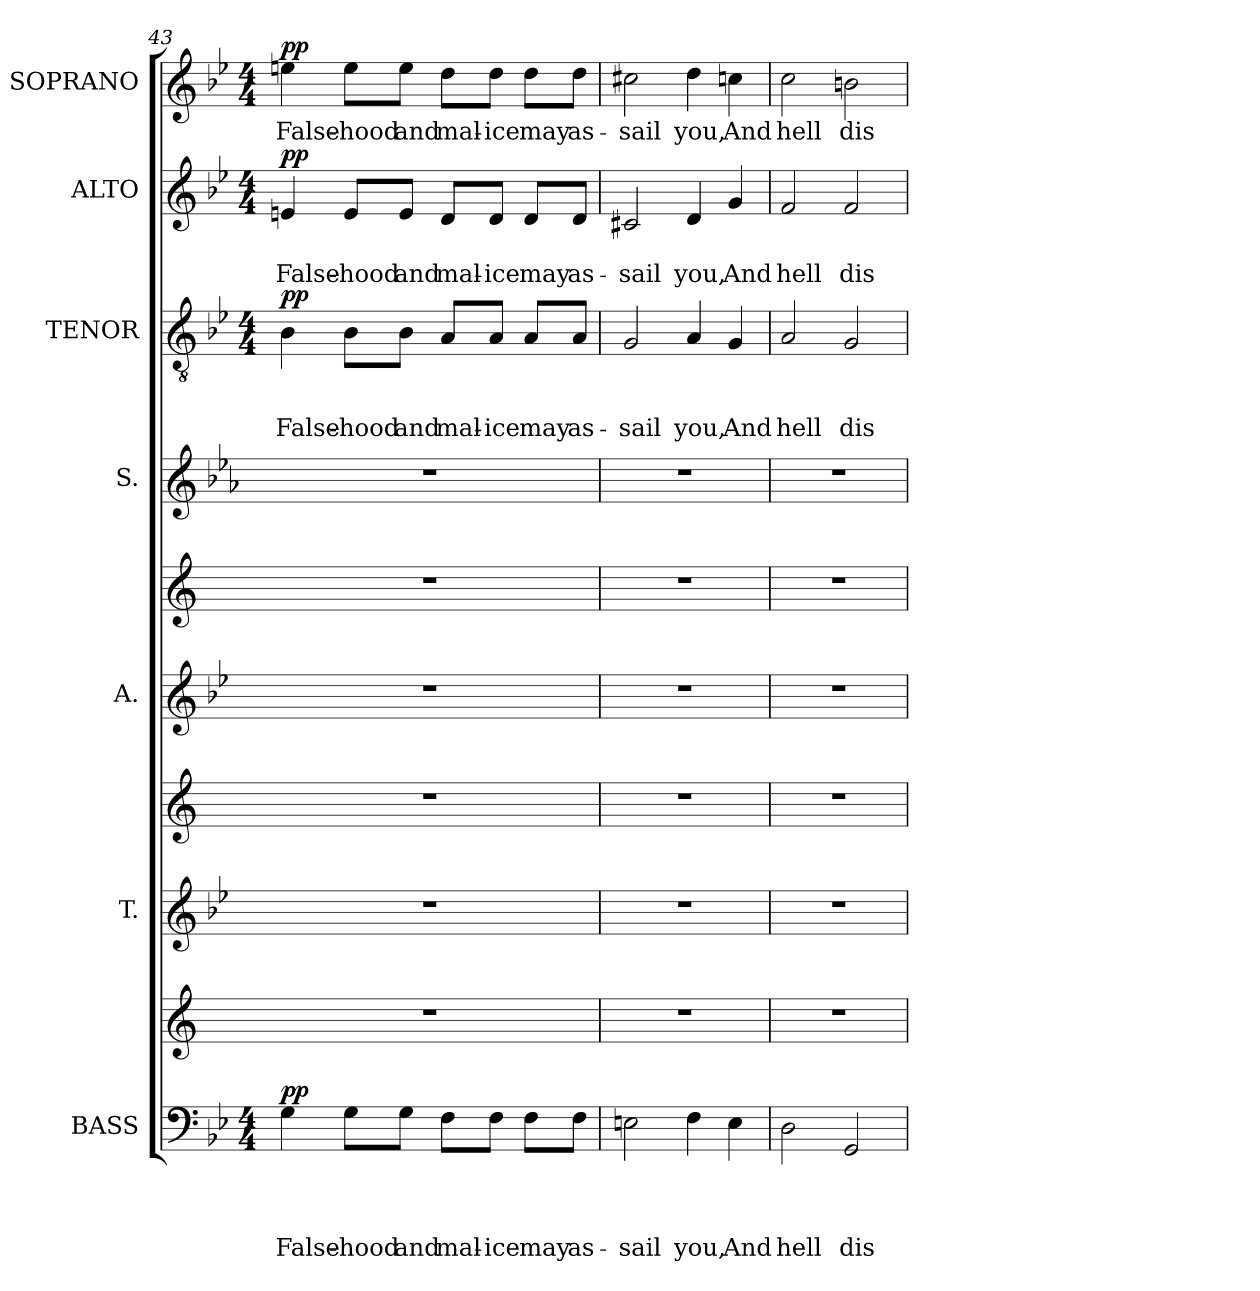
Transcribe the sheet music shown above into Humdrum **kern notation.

**kern	**text	**text	**text	**text	**dynam	**kern	**kern	**kern	**kern	**kern	**kern	**kern	**text	**text	**text	**dynam	**kern	**text	**text	**dynam	**kern	**text	**dynam
*part10	*part10	*part10	*part10	*part10	*part10	*part9	*part8	*part7	*part6	*part5	*part4	*part3	*part3	*part3	*part3	*part3	*part2	*part2	*part2	*part2	*part1	*part1	*part1
*staff10	*staff10	*staff10	*staff10	*staff10	*staff10	*staff9	*staff8	*staff7	*staff6	*staff5	*staff4	*staff3	*staff3	*staff3	*staff3	*staff3	*staff2	*staff2	*staff2	*staff2	*staff1	*staff1	*staff1
*I"BASS	*	*	*	*	*	*	*I"T.	*	*I"A.	*	*I"S.	*I"TENOR	*	*	*	*	*I"ALTO	*	*	*	*I"SOPRANO	*	*
*I'B.	*	*	*	*	*	*	*I'T.	*	*I'A.	*	*I'S.	*I'T.	*	*	*	*	*I'A.	*	*	*	*I'S.	*	*
!!LO:LB:g=z
*clefF4	*	*	*	*	*	*clefG2	*clefG2	*clefG2	*clefG2	*clefG2	*clefG2	*clefGv2	*	*	*	*	*clefG2	*	*	*	*clefG2	*	*
*	*	*	*	*	*	*ITrd1c2	*	*ITrd1c2	*	*ITrd1c2	*ITrd3c5	*	*	*	*	*	*	*	*	*	*	*	*
*k[b-e-]	*	*	*	*	*	*k[b-e-]	*k[b-e-]	*k[b-e-]	*k[b-e-]	*k[b-e-]	*k[b-e-]	*k[b-e-]	*	*	*	*	*k[b-e-]	*	*	*	*k[b-e-]	*	*
*B-:	*	*	*	*	*	*B-:	*B-:	*B-:	*B-:	*B-:	*B-:	*B-:	*	*	*	*	*B-:	*	*	*	*B-:	*	*
*M4/4	*	*	*	*	*	*	*	*	*	*	*	*M4/4	*	*	*	*	*M4/4	*	*	*	*M4/4	*	*
=43	=43	=43	=43	=43	=43	=43	=43	=43	=43	=43	=43	=43	=43	=43	=43	=43	=43	=43	=43	=43	=43	=43	=43
!	!	!	!	!LO:LY:b	!LO:DY:a	!	!	!	!	!	!	!	!	!	!LO:LY:b	!LO:DY:a	!	!	!LO:LY:b	!LO:DY:a	!	!LO:LY:b	!LO:DY:a
4G\	.	.	.	False-	pp	1r	1r	1r	1r	1r	1r	4B-\	.	.	False-	pp	4en/	.	False-	pp	4een\	False-	pp
!	!	!	!	!LO:LY:b	!	!	!	!	!	!	!	!	!	!	!LO:LY:b	!	!	!	!LO:LY:b	!	!	!LO:LY:b	!
8G\L	.	.	.	-hood	.	.	.	.	.	.	.	8B-\L	.	.	-hood	.	8e/L	.	-hood	.	8ee\L	-hood	.
!	!	!	!	!LO:LY:b	!	!	!	!	!	!	!	!	!	!	!LO:LY:b	!	!	!	!LO:LY:b	!	!	!LO:LY:b	!
8G\J	.	.	.	and	.	.	.	.	.	.	.	8B-\J	.	.	and	.	8e/J	.	and	.	8ee\J	and	.
!	!	!	!	!LO:LY:b	!	!	!	!	!	!	!	!	!	!	!LO:LY:b	!	!	!	!LO:LY:b	!	!	!LO:LY:b	!
8F\L	.	.	.	mal-	.	.	.	.	.	.	.	8A/L	.	.	mal-	.	8d/L	.	mal-	.	8dd\L	mal-	.
!	!	!	!	!LO:LY:b	!	!	!	!	!	!	!	!	!	!	!LO:LY:b	!	!	!	!LO:LY:b	!	!	!LO:LY:b	!
8F\J	.	.	.	-ice	.	.	.	.	.	.	.	8A/J	.	.	-ice	.	8d/J	.	-ice	.	8dd\J	-ice	.
!	!	!	!	!LO:LY:b	!	!	!	!	!	!	!	!	!	!	!LO:LY:b	!	!	!	!LO:LY:b	!	!	!LO:LY:b	!
8F\L	.	.	.	may	.	.	.	.	.	.	.	8A/L	.	.	may	.	8d/L	.	may	.	8dd\L	may	.
!	!	!	!	!LO:LY:b	!	!	!	!	!	!	!	!	!	!	!LO:LY:b	!	!	!	!LO:LY:b	!	!	!LO:LY:b	!
8F\J	.	.	.	as-	.	.	.	.	.	.	.	8A/J	.	.	as-	.	8d/J	.	as-	.	8dd\J	as-	.
=44	=44	=44	=44	=44	=44	=44	=44	=44	=44	=44	=44	=44	=44	=44	=44	=44	=44	=44	=44	=44	=44	=44	=44
!	!	!	!	!LO:LY:b	!	!	!	!	!	!	!	!	!	!	!LO:LY:b	!	!	!	!LO:LY:b	!	!	!LO:LY:b	!
2En\	.	.	.	-sail	.	1r	1r	1r	1r	1r	1r	2G/	.	.	-sail	.	2c#X/	.	-sail	.	2cc#X\	-sail	.
!	!	!	!	!LO:LY:b	!	!	!	!	!	!	!	!	!	!	!LO:LY:b	!	!	!	!LO:LY:b	!	!	!LO:LY:b	!
4F\	.	.	.	you,	.	.	.	.	.	.	.	4A/	.	.	you,	.	4d/	.	you,	.	4dd\	you,	.
!	!	!	!	!LO:LY:b	!	!	!	!	!	!	!	!	!	!	!LO:LY:b	!	!	!	!LO:LY:b	!	!	!LO:LY:b	!
4E\	.	.	.	And	.	.	.	.	.	.	.	4G/	.	.	And	.	4g/	.	And	.	4ccn\	And	.
=45	=45	=45	=45	=45	=45	=45	=45	=45	=45	=45	=45	=45	=45	=45	=45	=45	=45	=45	=45	=45	=45	=45	=45
!	!	!	!	!LO:LY:b	!	!	!	!	!	!	!	!	!	!	!LO:LY:b	!	!	!	!LO:LY:b	!	!	!LO:LY:b	!
2D\	.	.	.	hell	.	1r	1r	1r	1r	1r	1r	2A/	.	.	hell	.	2f/	.	hell	.	2cc\	hell	.
!	!	!	!	!LO:LY:b	!	!	!	!	!	!	!	!	!	!	!LO:LY:b	!	!	!	!LO:LY:b	!	!	!LO:LY:b	!
2GG/	.	.	.	dis-	.	.	.	.	.	.	.	2G/	.	.	dis-	.	2f/	.	dis-	.	2bn\	dis-	.
=	=	=	=	=	=	=	=	=	=	=	=	=	=	=	=	=	=	=	=	=	=	=	=
*-	*-	*-	*-	*-	*-	*-	*-	*-	*-	*-	*-	*-	*-	*-	*-	*-	*-	*-	*-	*-	*-	*-	*-
